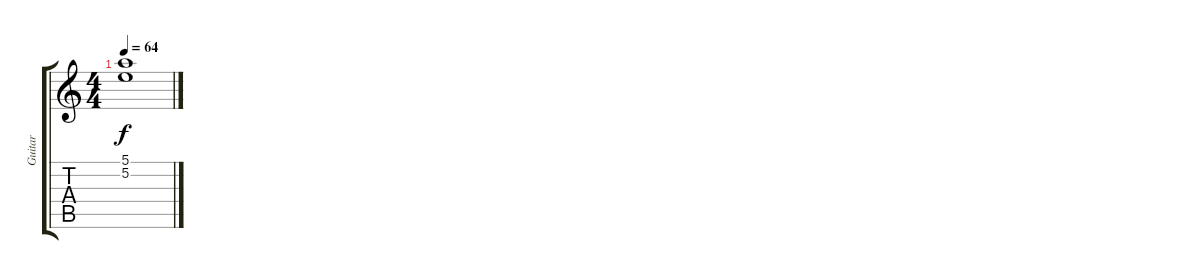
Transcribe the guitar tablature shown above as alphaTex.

\track ("Guitar" "Guitar") {instrument distortionguitar}
\staff {score tabs}
\tuning (E4 B3 G3 D3 A2 E2) {hide}
\ts (4 4)
\tempo 64
\clef g2
\ks c
(5.1{t} 5.2{t}).1{dy f}
